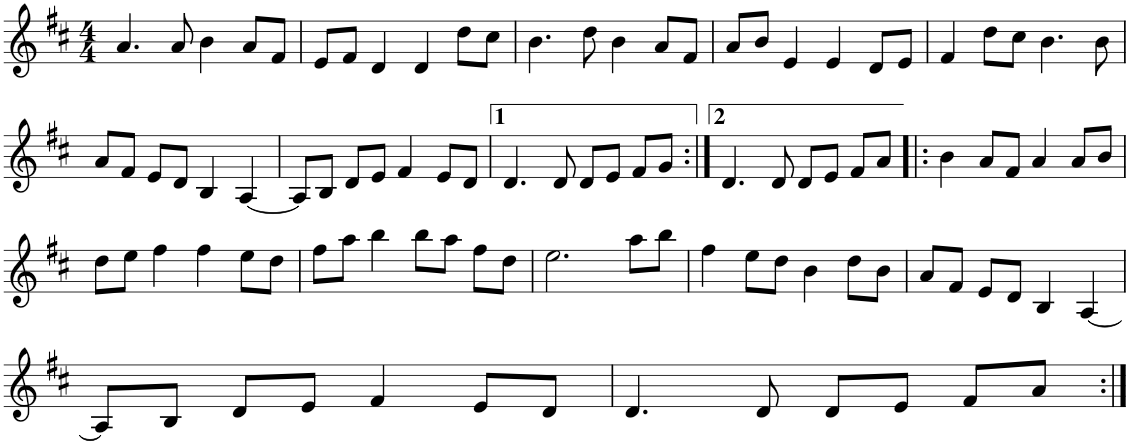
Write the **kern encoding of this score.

**kern
*part1
*staff1
*I"Piano
*I'Pno
*clefG2
*k[f#c#]
*D:
*M4/4
=1
4.a/
8a/
4b\
8a/L
8f#/J
=2
8e/L
8f#/J
4d/
4d/
8dd\L
8cc#\J
=3
4.b\
8dd\
4b\
8a/L
8f#/J
=4
8a/L
8b/J
4e/
4e/
8d/L
8e/J
=5
4f#/
8dd\L
8cc#\J
4.b\
8b\
!!LO:LB:g=z
=6
8a/L
8f#/J
8e/L
8d/J
4B/
[4A/
=7
8A/L]
8B/J
8d/L
8e/J
4f#/
8e/L
8d/J
=8
4.d/
8d/
8d/L
8e/J
8f#/L
8g/J
=9:|!
4.d/
8d/
8d/L
8e/J
8f#/L
8a/J
=10|!:
4b\
8a/L
8f#/J
4a/
8a/L
8b/J
!!LO:LB:g=z
=11
8dd\L
8ee\J
4ff#\
4ff#\
8ee\L
8dd\J
=12
8ff#\L
8aa\J
4bb\
8bb\L
8aa\J
8ff#\L
8dd\J
=13
2.ee\
8aa\L
8bb\J
=14
4ff#\
8ee\L
8dd\J
4b\
8dd\L
8b\J
=15
8a/L
8f#/J
8e/L
8d/J
4B/
[4A/
!!LO:LB:g=z
=16
8A/L]
8B/J
8d/L
8e/J
4f#/
8e/L
8d/J
=17
4.d/
8d/
8d/L
8e/J
8f#/L
8a/J
=:|!
*-
